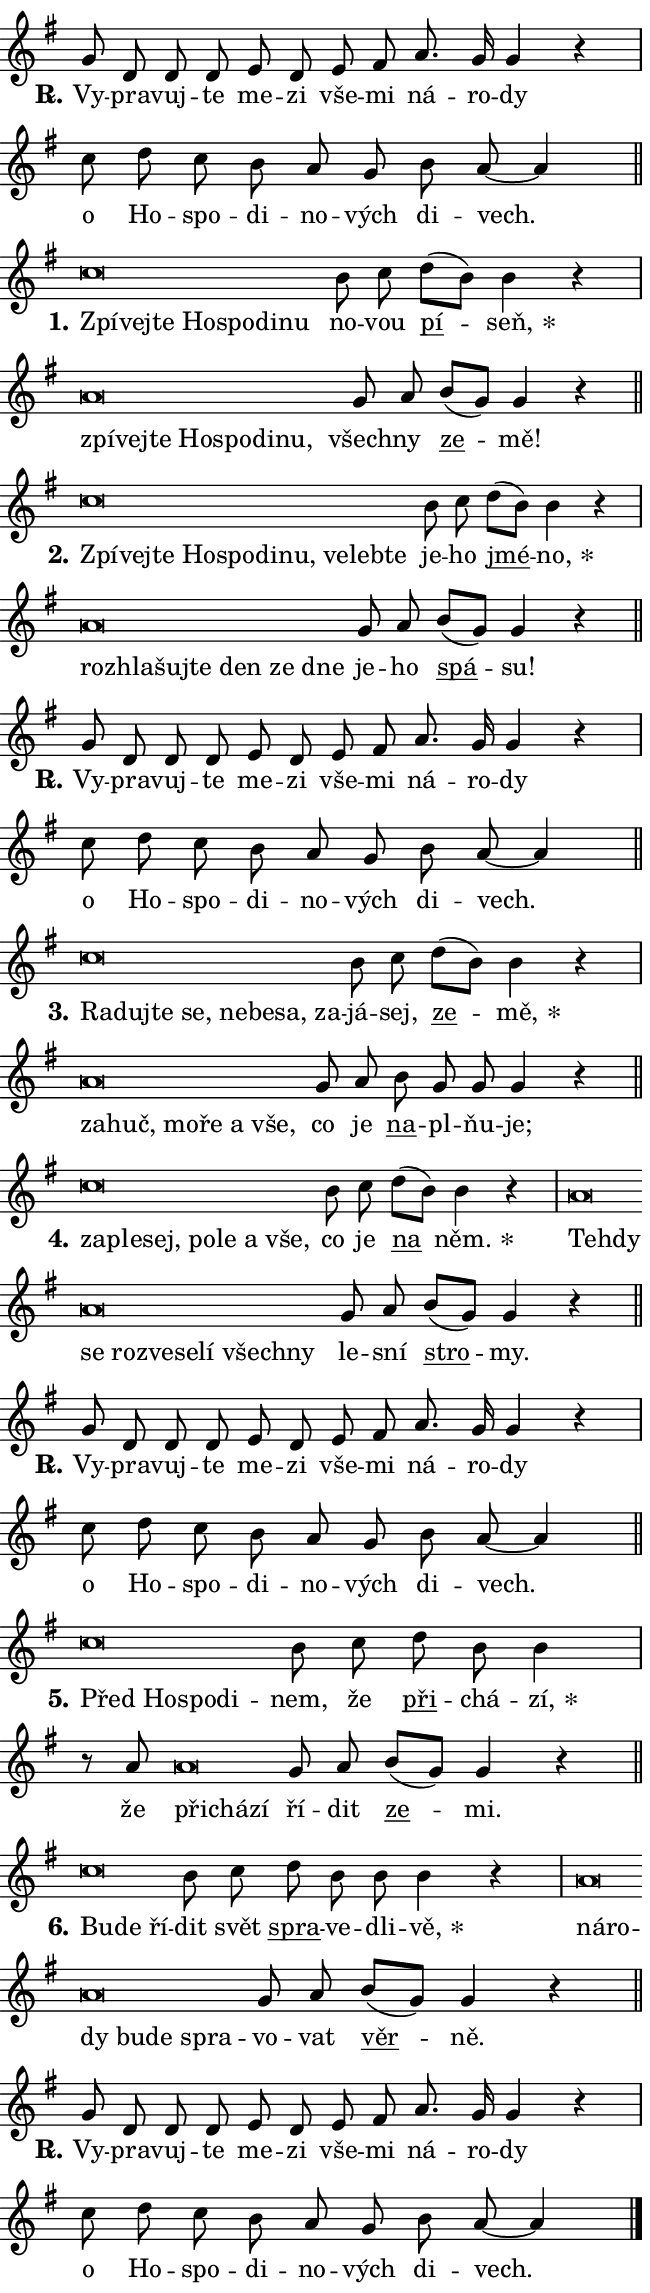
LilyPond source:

\version "2.24.0"
\header { tagline = "" }
\paper {
  indent = 0\cm
  top-margin = 0\cm
  right-margin = 0.13\cm % to fit lyric hyphens
  bottom-margin = 0\cm
  left-margin = 0\cm
  paper-width = 11\cm
  page-breaking = #ly:one-page-breaking
  system-system-spacing.basic-distance = #11
  score-system-spacing.basic-distance = #11
  ragged-last = ##f
}


%% Author: Thomas Morley
%% https://lists.gnu.org/archive/html/lilypond-user/2020-05/msg00002.html
#(define (line-position grob)
"Returns position of @var[grob} in current system:
   @code{'start}, if at first time-step
   @code{'end}, if at last time-step
   @code{'middle} otherwise
"
  (let* ((col (ly:item-get-column grob))
         (ln (ly:grob-object col 'left-neighbor))
         (rn (ly:grob-object col 'right-neighbor))
         (col-to-check-left (if (ly:grob? ln) ln col))
         (col-to-check-right (if (ly:grob? rn) rn col))
         (break-dir-left
           (and
             (ly:grob-property col-to-check-left 'non-musical #f)
             (ly:item-break-dir col-to-check-left)))
         (break-dir-right
           (and
             (ly:grob-property col-to-check-right 'non-musical #f)
             (ly:item-break-dir col-to-check-right))))
        (cond ((eqv? 1 break-dir-left) 'start)
              ((eqv? -1 break-dir-right) 'end)
              (else 'middle))))

#(define (tranparent-at-line-position vctor)
  (lambda (grob)
  "Relying on @code{line-position} select the relevant enry from @var{vctor}.
Used to determine transparency,"
    (case (line-position grob)
      ((end) (not (vector-ref vctor 0)))
      ((middle) (not (vector-ref vctor 1)))
      ((start) (not (vector-ref vctor 2))))))

noteHeadBreakVisibility =
#(define-music-function (break-visibility)(vector?)
"Makes @code{NoteHead}s transparent relying on @var{break-visibility}"
#{
  \override NoteHead.transparent =
    #(tranparent-at-line-position break-visibility)
#})

#(define delete-ledgers-for-transparent-note-heads
  (lambda (grob)
    "Reads whether a @code{NoteHead} is transparent.
If so this @code{NoteHead} is removed from @code{'note-heads} from
@var{grob}, which is supposed to be @code{LedgerLineSpanner}.
As a result ledgers are not printed for this @code{NoteHead}"
    (let* ((nhds-array (ly:grob-object grob 'note-heads))
           (nhds-list
             (if (ly:grob-array? nhds-array)
                 (ly:grob-array->list nhds-array)
                 '()))
           ;; Relies on the transparent-property being done before
           ;; Staff.LedgerLineSpanner.after-line-breaking is executed.
           ;; This is fragile ...
           (to-keep
             (remove
               (lambda (nhd)
                 (ly:grob-property nhd 'transparent #f))
               nhds-list)))
      ;; TODO find a better method to iterate over grob-arrays, similiar
      ;; to filter/remove etc for lists
      ;; For now rebuilt from scratch
      (set! (ly:grob-object grob 'note-heads)  '())
      (for-each
        (lambda (nhd)
          (ly:pointer-group-interface::add-grob grob 'note-heads nhd))
        to-keep))))

squashNotes = {
  \override NoteHead.X-extent = #'(-0.2 . 0.2)
  \override NoteHead.Y-extent = #'(-0.75 . 0)
  \override NoteHead.stencil =
    #(lambda (grob)
       (let ((pos (ly:grob-property grob 'staff-position)))
         (begin
           (if (< pos -7) (display "ERROR: Lower brevis then expected\n") (display ""))
           (if (<= pos -6) ly:text-interface::print ly:note-head::print))))
}
unSquashNotes = {
  \revert NoteHead.X-extent
  \revert NoteHead.Y-extent
  \revert NoteHead.stencil
}

hideNotes = \noteHeadBreakVisibility #begin-of-line-visible
unHideNotes = \noteHeadBreakVisibility #all-visible

% work-around for resetting accidentals
% https://lilypond.org/doc/v2.23/Documentation/notation/displaying-rhythms#unmetered-music
cadenzaMeasure = {
  \cadenzaOff
  \partial 1024 s1024
  \cadenzaOn
}

#(define-markup-command (accent layout props text) (markup?)
  "Underline accented syllable"
  (interpret-markup layout props
    #{\markup \override #'(offset . 4.3) \underline { #text }#}))

responsum = \markup \concat {
  "R" \hspace #-1.05 \path #0.1 #'((moveto 0 0.07) (lineto 0.9 0.8)) \hspace #0.05 "."
}

spaceSize = #0.6828661417322834 % exact space size for TeX Gyre Schola

\layout {
  \context {
    \Staff
    \remove "Time_signature_engraver"
    \override LedgerLineSpanner.after-line-breaking = #delete-ledgers-for-transparent-note-heads
  }
  \context {
    \Lyrics {
      \override LyricSpace.minimum-distance = \spaceSize
      \override LyricText.font-name = #"TeX Gyre Schola"
      \override LyricText.font-size = 1
      \override StanzaNumber.font-name = #"TeX Gyre Schola Bold"
      \override StanzaNumber.font-size = 1
    }
  }
  \context {
    \Score 
    \override NoteHead.text =
      #(lambda (grob) 
        (let ((pos (ly:grob-property grob 'staff-position)))
          #{\markup {
            \combine
              \halign #-0.55 \raise #(if (= pos -6) 0 0.5) \override #'(thickness . 2) \draw-line #'(3.2 . 0)
              \musicglyph "noteheads.sM1"
          }#}))
  }
}

% magnetic-lyrics.ily
%
%   written by
%     Jean Abou Samra <jean@abou-samra.fr>
%     Werner Lemberg <wl@gnu.org>
%
%   adapted by
%     Jiri Hon <jiri.hon@gmail.com>
%
% Version 2022-Apr-15

% https://www.mail-archive.com/lilypond-user@gnu.org/msg149350.html

#(define (Left_hyphen_pointer_engraver context)
   "Collect syllable-hyphen-syllable occurrences in lyrics and store
them in properties.  This engraver only looks to the left.  For
example, if the lyrics input is @code{foo -- bar}, it does the
following.

@itemize @bullet
@item
Set the @code{text} property of the @code{LyricHyphen} grob between
@q{foo} and @q{bar} to @code{foo}.

@item
Set the @code{left-hyphen} property of the @code{LyricText} grob with
text @q{foo} to the @code{LyricHyphen} grob between @q{foo} and
@q{bar}.
@end itemize

Use this auxiliary engraver in combination with the
@code{lyric-@/text::@/apply-@/magnetic-@/offset!} hook."
   (let ((hyphen #f)
         (text #f))
     (make-engraver
      (acknowledgers
       ((lyric-syllable-interface engraver grob source-engraver)
        (set! text grob)))
      (end-acknowledgers
       ((lyric-hyphen-interface engraver grob source-engraver)
        ;(when (not (grob::has-interface grob 'lyric-space-interface))
          (set! hyphen grob)));)
      ((stop-translation-timestep engraver)
       (when (and text hyphen)
         (ly:grob-set-object! text 'left-hyphen hyphen))
       (set! text #f)
       (set! hyphen #f)))))

#(define (lyric-text::apply-magnetic-offset! grob)
   "If the space between two syllables is less than the value in
property @code{LyricText@/.details@/.squash-threshold}, move the right
syllable to the left so that it gets concatenated with the left
syllable.

Use this function as a hook for
@code{LyricText@/.after-@/line-@/breaking} if the
@code{Left_@/hyphen_@/pointer_@/engraver} is active."
   (let ((hyphen (ly:grob-object grob 'left-hyphen #f)))
     (when hyphen
       (let ((left-text (ly:spanner-bound hyphen LEFT)))
         (when (grob::has-interface left-text 'lyric-syllable-interface)
           (let* ((common (ly:grob-common-refpoint grob left-text X))
                  (this-x-ext (ly:grob-extent grob common X))
                  (left-x-ext
                   (begin
                     ;; Trigger magnetism for left-text.
                     (ly:grob-property left-text 'after-line-breaking)
                     (ly:grob-extent left-text common X)))
                  ;; `delta` is the gap width between two syllables.
                  (delta (- (interval-start this-x-ext)
                            (interval-end left-x-ext)))
                  (details (ly:grob-property grob 'details))
                  (threshold (assoc-get 'squash-threshold details 0.2)))
             (when (< delta threshold)
               (let* (;; We have to manipulate the input text so that
                      ;; ligatures crossing syllable boundaries are not
                      ;; disabled.  For languages based on the Latin
                      ;; script this is essentially a beautification.
                      ;; However, for non-Western scripts it can be a
                      ;; necessity.
                      (lt (ly:grob-property left-text 'text))
                      (rt (ly:grob-property grob 'text))
                      (is-space (grob::has-interface hyphen 'lyric-space-interface))
                      (space (if is-space " " ""))
                      (extra-delta (if is-space spaceSize 0))
                      ;; Append new syllable.
                      (ltrt-space (if (and (string? lt) (string? rt))
                                (string-append lt space rt)
                                (make-concat-markup (list lt space rt))))
                      ;; Right-align `ltrt` to the right side.
                      (ltrt-space-markup (grob-interpret-markup
                               grob
                               (make-translate-markup
                                (cons (interval-length this-x-ext) 0)
                                (make-right-align-markup ltrt-space)))))
                 (begin
                   ;; Don't print `left-text`.
                   (ly:grob-set-property! left-text 'stencil #f)
                   ;; Set text and stencil (which holds all collected
                   ;; syllables so far) and shift it to the left.
                   (ly:grob-set-property! grob 'text ltrt-space)
                   (ly:grob-set-property! grob 'stencil ltrt-space-markup)
                   (ly:grob-translate-axis! grob (- (- delta extra-delta)) X))))))))))


#(define (lyric-hyphen::displace-bounds-first grob)
   ;; Make very sure this callback isn't triggered too early.
   (let ((left (ly:spanner-bound grob LEFT))
         (right (ly:spanner-bound grob RIGHT)))
     (ly:grob-property left 'after-line-breaking)
     (ly:grob-property right 'after-line-breaking)
     (ly:lyric-hyphen::print grob)))

squashThreshold = #0.4

\layout {
  \context {
    \Lyrics
    \consists #Left_hyphen_pointer_engraver
    \override LyricText.after-line-breaking =
      #lyric-text::apply-magnetic-offset!
    \override LyricHyphen.stencil = #lyric-hyphen::displace-bounds-first
    \override LyricText.details.squash-threshold = \squashThreshold
    \override LyricHyphen.minimum-distance = 0
    \override LyricHyphen.minimum-length = \squashThreshold
  }
}

squashText = \override LyricText.details.squash-threshold = 9999
unSquashText = \override LyricText.details.squash-threshold = \squashThreshold

leftText = \override LyricText.self-alignment-X = #LEFT
unLeftText = \revert LyricText.self-alignment-X

starOffset = #(lambda (grob) 
                (let ((x_offset (ly:self-alignment-interface::aligned-on-x-parent grob)))
                  (if (= x_offset 0) 0 (+ x_offset 1.2))))

star = #(define-music-function (syllable)(string?)
"Append star separator at the end of a syllable"
#{
  \once \override LyricText.X-offset = #starOffset
  \lyricmode { \markup {
    #syllable
    \override #'((font-name . "TeX Gyre Schola Bold")) \hspace #0.2 \lower #0.65 \larger "*"
  } }
#})

starAccent = #(define-music-function (syllable)(string?)
"Append star separator at the end of a syllable and make accent"
#{
  \once \override LyricText.X-offset = #starOffset
  \lyricmode { \markup {
    \accent #syllable
    \override #'((font-name . "TeX Gyre Schola Bold")) \hspace #0.2 \lower #0.65 \larger "*"
  } }
#})

breath = #(define-music-function (syllable)(string?)
"Append breathing indicator at the end of a syllable"
#{
  \lyricmode { \markup { #syllable "+" } }
#})

optionalBreath = #(define-music-function (syllable)(string?)
"Append optional breathing indicator at the end of a syllable"
#{
  \lyricmode { \markup { #syllable "(+)" } }
#})


\score {
    <<
        \new Voice = "melody" { \cadenzaOn \key g \major \relative { g'8 d d d e d e fis \bar "" a8. g16 g4 r \cadenzaMeasure \bar "|" c8 d c b \bar "" a g b a~ a4 \cadenzaMeasure \bar "||" \break } }
        \new Lyrics \lyricsto "melody" { \lyricmode { \set stanza = \responsum
Vy -- pra -- vuj -- te me -- zi vše -- mi ná -- ro -- dy o Ho -- spo -- di -- no -- vých di -- vech. } }
    >>
    \layout {}
}

\score {
    <<
        \new Voice = "melody" { \cadenzaOn \key g \major \relative { \squashNotes c''\breve*1/16 \hideNotes \breve*1/16 \bar "" \breve*1/16 \bar "" \breve*1/16 \bar "" \breve*1/16 \bar "" \breve*1/16 \breve*1/16 \bar "" \unHideNotes \unSquashNotes b8 c \bar "" d[( b)] b4 r \cadenzaMeasure \bar "|" \squashNotes a\breve*1/16 \hideNotes \breve*1/16 \bar "" \breve*1/16 \bar "" \breve*1/16 \bar "" \breve*1/16 \bar "" \breve*1/16 \breve*1/16 \bar "" \unHideNotes \unSquashNotes g8 a \bar "" b[( g)] g4 r \cadenzaMeasure \bar "||" \break } }
        \new Lyrics \lyricsto "melody" { \lyricmode { \set stanza = "1."
\leftText Zpí -- \squashText vej -- te Ho -- spo -- di -- nu \unLeftText \unSquashText no -- vou \markup \accent pí -- \star seň, \leftText zpí -- \squashText vej -- te Ho -- spo -- di -- nu, \unLeftText \unSquashText všech -- ny \markup \accent ze -- mě! } }
    >>
    \layout {}
}

\score {
    <<
        \new Voice = "melody" { \cadenzaOn \key g \major \relative { \squashNotes c''\breve*1/16 \hideNotes \breve*1/16 \bar "" \breve*1/16 \bar "" \breve*1/16 \bar "" \breve*1/16 \bar "" \breve*1/16 \bar "" \breve*1/16 \bar "" \breve*1/16 \bar "" \breve*1/16 \breve*1/16 \bar "" \unHideNotes \unSquashNotes b8 c \bar "" d[( b)] b4 r \cadenzaMeasure \bar "|" \squashNotes a\breve*1/16 \hideNotes \breve*1/16 \bar "" \breve*1/16 \bar "" \breve*1/16 \bar "" \breve*1/16 \bar "" \breve*1/16 \breve*1/16 \bar "" \unHideNotes \unSquashNotes g8 a \bar "" b[( g)] g4 r \cadenzaMeasure \bar "||" \break } }
        \new Lyrics \lyricsto "melody" { \lyricmode { \set stanza = "2."
\leftText Zpí -- \squashText vej -- te Ho -- spo -- di -- nu, ve -- leb -- te \unLeftText \unSquashText je -- ho \markup \accent jmé -- \star no, \leftText roz -- \squashText hla -- šuj -- te den ze dne \unLeftText \unSquashText je -- ho \markup \accent spá -- su! } }
    >>
    \layout {}
}

\score {
    <<
        \new Voice = "melody" { \cadenzaOn \key g \major \relative { g'8 d d d e d e fis \bar "" a8. g16 g4 r \cadenzaMeasure \bar "|" c8 d c b \bar "" a g b a~ a4 \cadenzaMeasure \bar "||" \break } }
        \new Lyrics \lyricsto "melody" { \lyricmode { \set stanza = \responsum
Vy -- pra -- vuj -- te me -- zi vše -- mi ná -- ro -- dy o Ho -- spo -- di -- no -- vých di -- vech. } }
    >>
    \layout {}
}

\score {
    <<
        \new Voice = "melody" { \cadenzaOn \key g \major \relative { \squashNotes c''\breve*1/16 \hideNotes \breve*1/16 \bar "" \breve*1/16 \bar "" \breve*1/16 \bar "" \breve*1/16 \bar "" \breve*1/16 \bar "" \breve*1/16 \breve*1/16 \bar "" \unHideNotes \unSquashNotes b8 c \bar "" d[( b)] b4 r \cadenzaMeasure \bar "|" \squashNotes a\breve*1/16 \hideNotes \breve*1/16 \bar "" \breve*1/16 \bar "" \breve*1/16 \bar "" \breve*1/16 \breve*1/16 \bar "" \unHideNotes \unSquashNotes g8 a \bar "" b g g g4 r \cadenzaMeasure \bar "||" \break } }
        \new Lyrics \lyricsto "melody" { \lyricmode { \set stanza = "3."
\leftText Ra -- \squashText duj -- te se, ne -- be -- sa, za -- \unLeftText \unSquashText já -- sej, \markup \accent ze -- \star mě, \leftText za -- \squashText huč, mo -- ře a vše, \unLeftText \unSquashText co je \markup \accent na -- pl -- ňu -- je; } }
    >>
    \layout {}
}

\score {
    <<
        \new Voice = "melody" { \cadenzaOn \key g \major \relative { \squashNotes c''\breve*1/16 \hideNotes \breve*1/16 \bar "" \breve*1/16 \bar "" \breve*1/16 \bar "" \breve*1/16 \bar "" \breve*1/16 \breve*1/16 \bar "" \unHideNotes \unSquashNotes b8 c \bar "" d[( b)] b4 r \cadenzaMeasure \bar "|" \squashNotes a\breve*1/16 \hideNotes \breve*1/16 \bar "" \breve*1/16 \bar "" \breve*1/16 \bar "" \breve*1/16 \bar "" \breve*1/16 \bar "" \breve*1/16 \bar "" \breve*1/16 \breve*1/16 \bar "" \unHideNotes \unSquashNotes g8 a \bar "" b[( g)] g4 r \cadenzaMeasure \bar "||" \break } }
        \new Lyrics \lyricsto "melody" { \lyricmode { \set stanza = "4."
\leftText za -- \squashText ple -- sej, po -- le a vše, \unLeftText \unSquashText co je \markup \accent na \star něm. \leftText Teh -- \squashText dy se roz -- ve -- se -- lí všech -- ny \unLeftText \unSquashText le -- sní \markup \accent stro -- my. } }
    >>
    \layout {}
}

\score {
    <<
        \new Voice = "melody" { \cadenzaOn \key g \major \relative { g'8 d d d e d e fis \bar "" a8. g16 g4 r \cadenzaMeasure \bar "|" c8 d c b \bar "" a g b a~ a4 \cadenzaMeasure \bar "||" \break } }
        \new Lyrics \lyricsto "melody" { \lyricmode { \set stanza = \responsum
Vy -- pra -- vuj -- te me -- zi vše -- mi ná -- ro -- dy o Ho -- spo -- di -- no -- vých di -- vech. } }
    >>
    \layout {}
}

\score {
    <<
        \new Voice = "melody" { \cadenzaOn \key g \major \relative { \squashNotes c''\breve*1/16 \hideNotes \breve*1/16 \bar "" \breve*1/16 \breve*1/16 \bar "" \unHideNotes \unSquashNotes b8 c \bar "" d b b4 \cadenzaMeasure \bar "|" r8 a \squashNotes a\breve*1/16 \hideNotes \breve*1/16 \breve*1/16 \bar "" \unHideNotes \unSquashNotes g8 a \bar "" b[( g)] g4 r \cadenzaMeasure \bar "||" \break } }
        \new Lyrics \lyricsto "melody" { \lyricmode { \set stanza = "5."
\leftText Před \squashText Ho -- spo -- di -- \unLeftText \unSquashText nem, že \markup \accent při -- chá -- \star zí, že \leftText při -- \squashText chá -- zí \unLeftText \unSquashText ří -- dit \markup \accent ze -- mi. } }
    >>
    \layout {}
}

\score {
    <<
        \new Voice = "melody" { \cadenzaOn \key g \major \relative { \squashNotes c''\breve*1/16 \hideNotes \breve*1/16 \breve*1/16 \bar "" \unHideNotes \unSquashNotes b8 c \bar "" d b b b4 r \cadenzaMeasure \bar "|" \squashNotes a\breve*1/16 \hideNotes \breve*1/16 \bar "" \breve*1/16 \bar "" \breve*1/16 \bar "" \breve*1/16 \breve*1/16 \bar "" \unHideNotes \unSquashNotes g8 a \bar "" b[( g)] g4 r \cadenzaMeasure \bar "||" \break } }
        \new Lyrics \lyricsto "melody" { \lyricmode { \set stanza = "6."
\leftText Bu -- \squashText de ří -- \unLeftText \unSquashText dit svět \markup \accent spra -- ve -- dli -- \star vě, \leftText ná -- \squashText ro -- dy bu -- de spra -- \unLeftText \unSquashText vo -- vat \markup \accent věr -- ně. } }
    >>
    \layout {}
}

\score {
    <<
        \new Voice = "melody" { \cadenzaOn \key g \major \relative { g'8 d d d e d e fis \bar "" a8. g16 g4 r \cadenzaMeasure \bar "|" c8 d c b \bar "" a g b a~ a4 \cadenzaMeasure \bar "||" \break } \bar "|." }
        \new Lyrics \lyricsto "melody" { \lyricmode { \set stanza = \responsum
Vy -- pra -- vuj -- te me -- zi vše -- mi ná -- ro -- dy o Ho -- spo -- di -- no -- vých di -- vech. } }
    >>
    \layout {}
}
